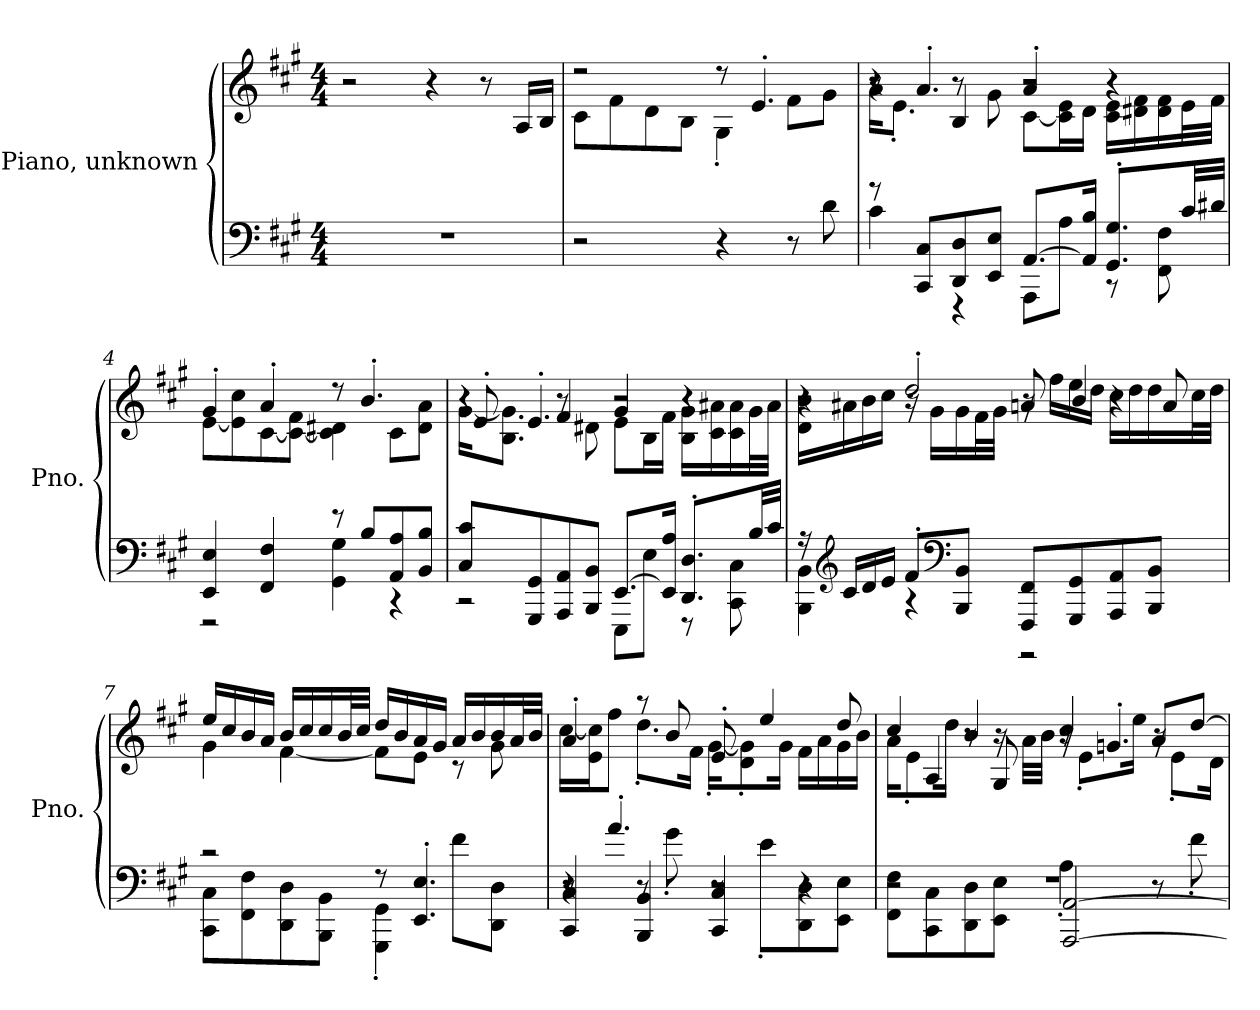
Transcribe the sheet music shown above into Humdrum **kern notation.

**kern	**kern
*part1	*part1
*staff2	*staff1
*I"Piano, unknown	*
*I'Pno.	*
*clefF4	*clefG2
*k[f#c#g#]	*k[f#c#g#]
*M4/4	*M4/4
*MM120	*MM120
=1	=1
1r	2r
.	4r
.	8r
.	16A/LL
.	16B/JJ
=2	=2
*	*^
2r	2r	8c#\L
.	.	8f#\
.	.	8d\
.	.	8B\J
4r	8r	4G#'\
.	4.e'/	.
8r	.	8f#\L
8d\	.	8g#\J
=3	=3	=3
*^	*	*^
8r	4c#\	8r	16a\KL	4r
.	.	.	8.e'\J	.
8CC#/ 8C#/L	.	4.a'/	.	.
8DD/ 8D/	4r	.	8r	4B/
8EE/ 8E/J	.	.	8g#\	.
[8.AA/L	8AAA\L	4a'/	[8c#\L	2r
.	8A\J	.	16c#\] 16e\L	.
16AA/] 16B/Jk	.	.	16d\JJ	.
8.GG#/' 8.G#/'L	8r	4r	16c#\ 16e\LL	.
.	.	.	16d#X\ 16f#\	.
.	8FF#\ 8F#\	.	16d#\ 16f#\	.
32c#/LL	.	.	32e\L	.
32d#X/JJJ	.	.	32f#\JJJ	.
*	*	*	*v	*v
!!LO:LB:g=z
=4	=4	=4	=4
4EE/ 4E/	2r	4g#'/	[8e\L
.	.	.	8e\] 8cc#\
4FF#/ 4F#/	.	4a'/	[8c#\
.	.	.	8c#\_ 8f#\J
8r	4GG#\ 4G#\	8r	4c#\] 4d#X\
8B/L	.	4.b'/	.
8AA/ 8A/	4r	.	8c#\L
8BB/ 8B/J	.	.	8d#\ 8a\J
=5	=5	=5	=5
*	*	*	*^
8C#/ 8c#/L	2r	4r	[16g#\KL	8e'/
.	.	.	8.B\ 8.g#\]J	.
8GGG#/ 8GG#/	.	.	.	4.e'/
8AAA/ 8AA/	.	4f#/	8r	.
8BBB/ 8BB/J	.	.	8d#X\	.
[8.EE/L	8EEE\L	2r	8e\L	4g#/
.	8E\J	.	16B\L	.
16EE/] 16A/Jk	.	.	16f#\JJ	.
8.DD/' 8.D/'L	8r	.	16B\ 16g#\LL	4r
.	.	.	16c#\ 16a#X\	.
.	8CC#\ 8C#\	.	16c#\ 16a#\	.
32B/LL	.	.	32g#\L	.
32c#/JJJ	.	.	32a#\JJJ	.
!!LO:LB:g=z	!!	!!
=6	=6	=6	=6	=6
16r	4BBB\ 4BB\	4r	16d\ 16b\LL	2r
*clefG2	*	*	*	*
16c#/LL	.	.	16a#X\	.
16d/	.	.	16b\	.
16e/JJ	.	.	16cc#\JJ	.
8f#'/L	4r	2dd'/	16r	.
.	.	.	16g#\LL	.
*clefF4	*	*	*	*
8BBB/ 8BB/J	.	.	16g#\	.
.	.	.	32f#\L	.
.	.	.	32g#\JJJ	.
8FFF#/ 8FF#/L	2r	.	16r	8an/
.	.	.	16ff#\LL	.
8GGG#/ 8GG#/	.	.	16ee\	4b/
.	.	.	16dd\JJ	.
8AAA/ 8AA/	.	4r	16cc#\LL	.
.	.	.	16dd\	.
8BBB/ 8BB/J	.	.	16dd\	8a/
.	.	.	32cc#\L	.
.	.	.	32dd\JJJ	.
*	*	*	*v	*v
=7	=7	=7	=7
2r	8CC#\ 8C#\L	16ee/LL	4g#\
.	.	16cc#/	.
.	8FF#\ 8F#\	16b/	.
.	.	16a/JJ	.
.	8DD\ 8D\	16b/LL	[4f#\
.	.	16cc#/	.
.	8BBB\ 8BB\J	16cc#/	.
.	.	32b/L	.
.	.	32cc#/JJJ	.
8r	4GGG#\' 4GG#\'	16dd/LL	8f#\L]
.	.	16b/	.
4.EE/' 4.E/'	.	16a/	8e\J
.	.	16g#/JJ	.
.	8f#\L	16a/LL	8r
.	.	16b/	.
.	8DD\ 8D\J	16b/	8g#\
.	.	32a/L	.
.	.	32b/JJJ	.
!!LO:LB:g=z	!!
=8	=8	=8	=8
*	*^	*	*
8r	4r	4CC#/ 4C#/	4a'/	[16cc#\LL
.	.	.	.	16e\ 16cc#\]J
4.a'/	.	.	.	8ff#\J
.	8r	4BBB/ 4BB/	8r	8.dd'\L
.	8g#'\	.	8b/	.
.	.	.	.	16f#\Jk
2r	8r	4CC#/ 4C#/	8e'/	[16g#'\KL
.	.	.	.	8d\' 8g#\]'
.	8e'\L	.	4ee/	.
.	.	.	.	16g#\Jk
.	8DD\ 8D\	4r	.	16f#\LL
.	.	.	.	16a\
.	8EE\ 8E\J	.	8dd/	16g#\
.	.	.	.	16b\JJ
=9	=9	=9	=9	=9
*	*	*	*	*^
1r	8FF#\ 8F#\L	2r	4cc#/	16a\KL	8r
.	.	.	.	8e'\	.
.	8CC#\ 8C#\	.	.	.	4A/
.	.	.	.	16dd\Jk	.
.	8DD\ 8D\	.	4b/	8r	.
.	8EE\ 8E\J	.	.	16r	8G#/
.	.	.	.	32a\LLL	.
.	.	.	.	32b\JJJ	.
.	4A'\	[2AAA/ [2AA/	4cc#/	16r	8r
.	.	.	.	8e'\L	.
.	.	.	.	.	4.gn'/
.	.	.	.	16ee\Jk	.
.	8r	.	8a/L	16r	.
.	.	.	.	8e'\L	.
.	8f#'\	.	[8dd/J	.	.
.	.	.	.	16d\Jk	.
*v	*v	*v	*	*	*
*	*v	*v	*v
=	=
*-	*-
